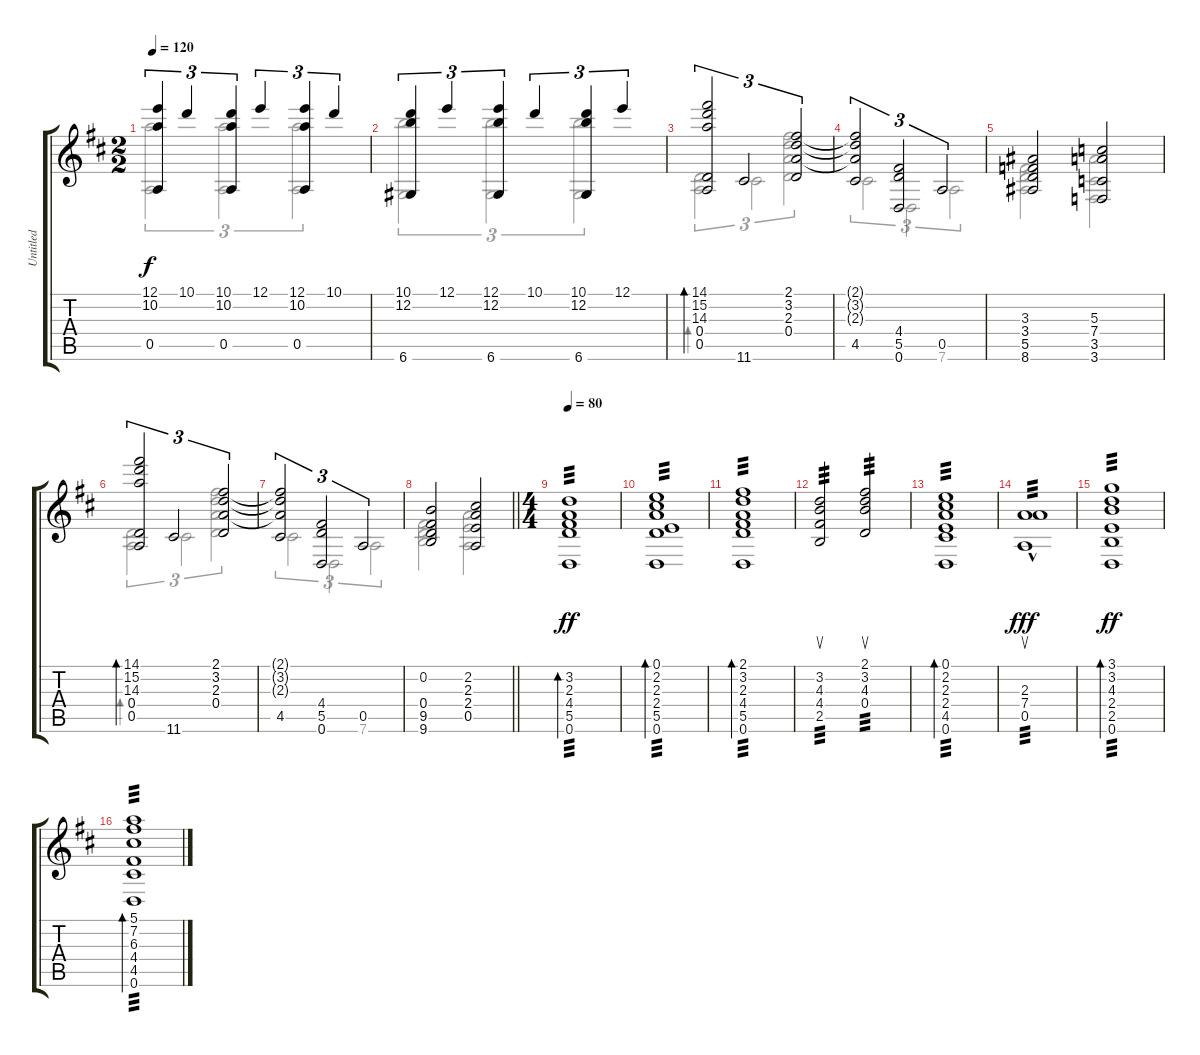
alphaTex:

\track ("Untitled" "Untitled") {instrument acousticguitarnylon}
\staff {score tabs}
\tuning (E4 B3 G3 D3 A2 D2) {hide}
\voice
\ts (2 2)
\tempo 120
\clef g2
\ks d
(12.1 10.2 0.5).4{tu (3 2) dy f} 10.1.4{tu (3 2)} (10.1 10.2 0.5).4{tu (3 2)} 12.1.4{tu (3 2)} (12.1 10.2 0.5).4{tu (3 2)} 10.1.4{tu (3 2)} |
(10.1 12.2 6.6).4{tu (3 2)} 12.1.4{tu (3 2)} (12.1 12.2 6.6).4{tu (3 2)} 10.1.4{tu (3 2)} (10.1 12.2 6.6).4{tu (3 2)} 12.1.4{tu (3 2)} |
(14.1 15.2 14.3 0.4 0.5).2{tu (3 2) bd 30} 11.6.2{tu (3 2)} (2.1 3.2 2.3 0.4).2{tu (3 2)} |
(2.1{t} 3.2{t} 2.3{t} 4.5).2{tu (3 2)} (4.4 5.5 0.6).2{tu (3 2)} 0.5.2{tu (3 2)} |
(3.3 3.4 5.5 8.6).2 (5.3 7.4 3.5 3.6).2 |
(14.1 15.2 14.3 0.4 0.5).2{tu (3 2) bd 30} 11.6.2{tu (3 2)} (2.1 3.2 2.3 0.4).2{tu (3 2)} |
(2.1{t} 3.2{t} 2.3{t} 4.5).2{tu (3 2)} (4.4 5.5 0.6).2{tu (3 2)} 0.5.2{tu (3 2)} |
\barLineRight lightlight
(0.2 0.4 9.5 9.6).2 (2.2 2.3 2.4 0.5).2 |
\ts (4 4)
\tempo 80
(3.2 2.3 4.4 5.5 0.6).1{bd 30 tp 3 dy ff} |
(0.1 2.2 2.3 2.4 5.5 0.6).1{bd 30 tp 3} |
(2.1 3.2 2.3 4.4 5.5 0.6).1{bd 30 tp 3} |
(3.2 4.3 4.4 2.5).2{su tp 3} (2.1 3.2 4.3 0.4).2{su tp 3} |
(0.1 2.2 2.3 2.4 4.5 0.6).1{bd 30 tp 3} |
(2.3{hac} 7.4{hac} 0.5{hac}).1{su tp 3 dy fff} |
(3.1 3.2 4.3 2.4 2.5 0.6).1{bd 30 tp 3 dy ff} |
(5.1 7.2 6.3 4.4 4.5 0.6).1{bd 30 tp 3}
\voice
\clef g2
\ottava regular
\simile none
\ks d
(10.2 0.5).2{tu (3 2) dy f} (10.2 0.5).2{tu (3 2)} (10.2 0.5).2{tu (3 2)} |
(12.2 6.6).2{tu (3 2)} (12.2 6.6).2{tu (3 2)} (12.2 6.6).2{tu (3 2)} |
(0.4 0.5).2{tu (3 2) bd 30} 11.6.2{tu (3 2)} (2.1 3.2 2.3 0.4).2{tu (3 2)} |
4.5.2{tu (3 2)} 0.6.2{tu (3 2)} 7.6.2{tu (3 2)} |
(3.4 5.5 8.6).2 (7.4 3.5 3.6).2 |
(0.4 0.5).2{tu (3 2) bd 30} 11.6.2{tu (3 2)} (2.1 3.2 2.3 0.4).2{tu (3 2)} |
4.5.2{tu (3 2)} 0.6.2{tu (3 2)} 7.6.2{tu (3 2)} |
\barLineRight lightlight
(0.4 9.5 9.6).2 (2.3 2.4 0.5).2 |
|
|
|
|
|
|
|
